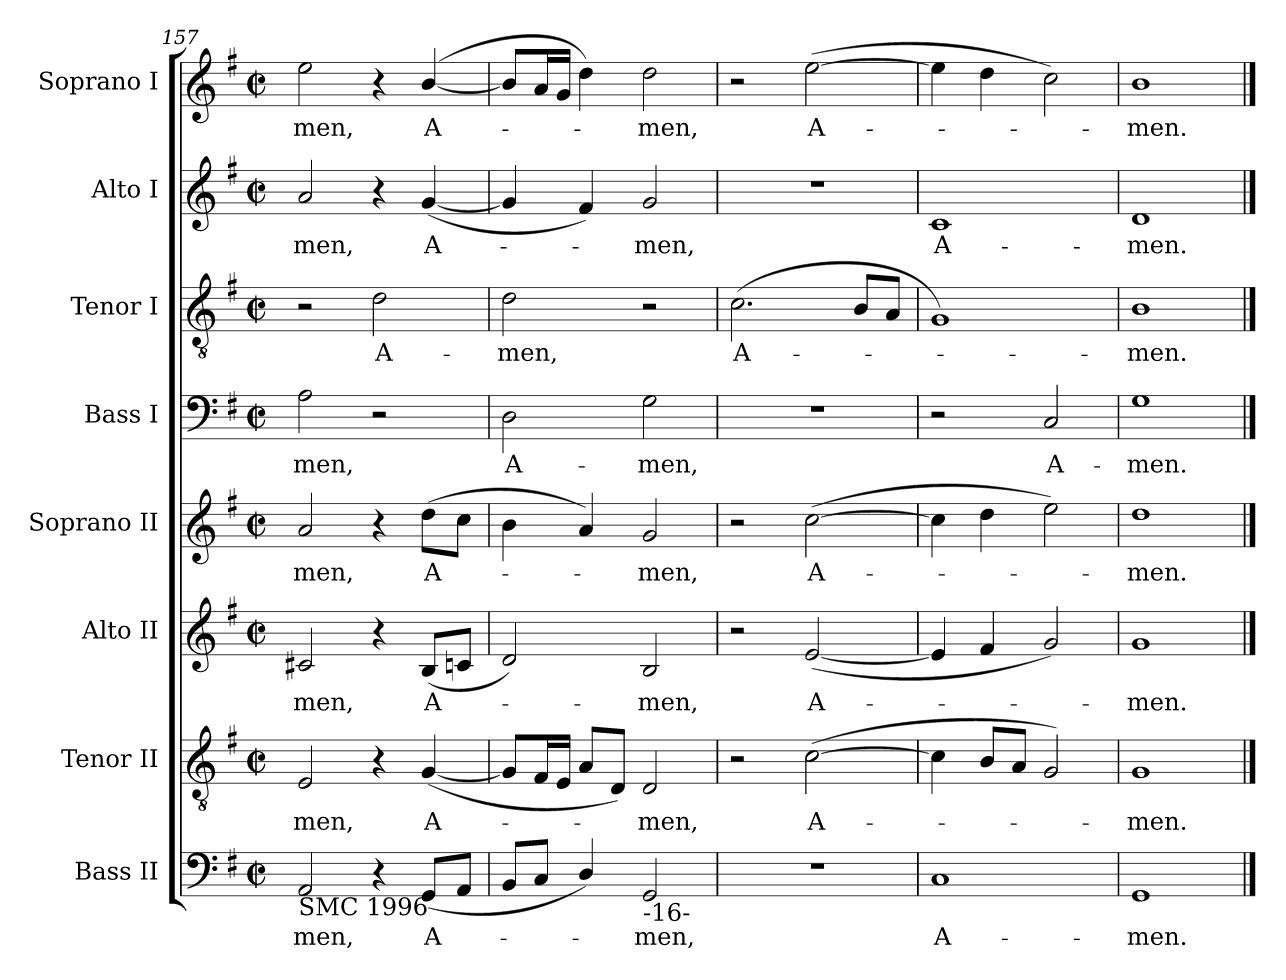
**kern	**text	**kern	**text	**kern	**text	**kern	**text	**kern	**text	**kern	**text	**kern	**text	**kern	**text
*part8	*part8	*part7	*part7	*part6	*part6	*part5	*part5	*part4	*part4	*part3	*part3	*part2	*part2	*part1	*part1
*staff8	*staff8	*staff7	*staff7	*staff6	*staff6	*staff5	*staff5	*staff4	*staff4	*staff3	*staff3	*staff2	*staff2	*staff1	*staff1
*I"Bass II	*	*I"Tenor II	*	*I"Alto II	*	*I"Soprano II	*	*I"Bass I	*	*I"Tenor I	*	*I"Alto I	*	*I"Soprano I	*
*I'B II	*	*I'T II	*	*I'A II	*	*I'S II	*	*I'B I	*	*I'T I	*	*I'A I	*	*I'S I	*
*clefF4	*	*clefGv2	*	*clefG2	*	*clefG2	*	*clefF4	*	*clefGv2	*	*clefG2	*	*clefG2	*
*k[f#]	*	*k[f#]	*	*k[f#]	*	*k[f#]	*	*k[f#]	*	*k[f#]	*	*k[f#]	*	*k[f#]	*
*G:	*	*G:	*	*G:	*	*G:	*	*G:	*	*G:	*	*G:	*	*G:	*
*M2/2	*	*M2/2	*	*M2/2	*	*M2/2	*	*M2/2	*	*M2/2	*	*M2/2	*	*M2/2	*
*met(c|)	*	*met(c|)	*	*met(c|)	*	*met(c|)	*	*met(c|)	*	*met(c|)	*	*met(c|)	*	*met(c|)	*
=157	=157	=157	=157	=157	=157	=157	=157	=157	=157	=157	=157	=157	=157	=157	=157
!LO:TX:b:t=SMC 1996	!	!	!	!	!	!	!	!	!	!	!	!	!	!	!
!	!LO:LY:b	!	!LO:LY:b	!	!LO:LY:b	!	!LO:LY:b	!	!LO:LY:b	!	!	!	!LO:LY:b	!	!LO:LY:b
2AA	men,	2E	men,	2c#X	men,	2a	men,	2A	-men,	2r	.	2a	men,	2ee	men,
!	!	!	!	!	!	!	!	!	!	!	!LO:LY:b	!	!	!	!
4r	.	4r	.	4r	.	4r	.	2r	.	2d	A-	4r	.	4r	.
!	!LO:LY:b	!	!LO:LY:b	!	!LO:LY:b	!	!LO:LY:b	!	!	!	!	!	!LO:LY:b	!	!LO:LY:b
(<8GGL	A-	(<[4G	A-	(<8BL	A-	(>8ddL	A-	.	.	.	.	(<[4g	A-	(>[4b/	A-
8AAJ	.	.	.	8cnJ	.	8ccJ	.	.	.	.	.	.	.	.	.
=158	=158	=158	=158	=158	=158	=158	=158	=158	=158	=158	=158	=158	=158	=158	=158
!	!	!	!	!	!	!	!	!	!LO:LY:b	!	!LO:LY:b	!	!	!	!
8BBL	.	8GL]	.	2d)	.	4b\	.	2D	A-	2d	-men,	4g]	.	8bL]	.
8CJ	.	16F#L	.	.	.	.	.	.	.	.	.	.	.	16aL	.
.	.	16EJJ	.	.	.	.	.	.	.	.	.	.	.	16gJJ	.
4D/)	.	8AL	.	.	.	4a)	.	.	.	.	.	4f#)	.	4dd)	.
.	.	8DJ)	.	.	.	.	.	.	.	.	.	.	.	.	.
!LO:TX:b:t=-16-	!	!	!	!	!	!	!	!	!	!	!	!	!	!	!
!	!LO:LY:b	!	!LO:LY:b	!	!LO:LY:b	!	!LO:LY:b	!	!LO:LY:b	!	!	!	!LO:LY:b	!	!LO:LY:b
2GG	men,	2D	men,	2B	men,	2g	men,	2G	-men,	2r	.	2g	men,	2dd	men,
=159	=159	=159	=159	=159	=159	=159	=159	=159	=159	=159	=159	=159	=159	=159	=159
!	!	!	!	!	!	!	!	!	!	!	!LO:LY:b	!	!	!	!
1r	.	2r	.	2r	.	2r	.	1r	.	(<2.c	A-	1r	.	2r	.
!	!	!	!LO:LY:b	!	!LO:LY:b	!	!LO:LY:b	!	!	!	!	!	!	!	!LO:LY:b
.	.	(<[2c	A-	(<[2e	A-	(>[2cc	A-	.	.	.	.	.	.	(>[2ee	A-
.	.	.	.	.	.	.	.	.	.	8BL	.	.	.	.	.
.	.	.	.	.	.	.	.	.	.	8AJ	.	.	.	.	.
=160	=160	=160	=160	=160	=160	=160	=160	=160	=160	=160	=160	=160	=160	=160	=160
!	!LO:LY:b	!	!	!	!	!	!	!	!	!	!	!	!LO:LY:b	!	!
1C	A-	4c]	.	4e]	.	4cc]	.	2r	.	1G)	.	1c	A-	4ee]	.
.	.	8BL	.	4f#	.	4dd	.	.	.	.	.	.	.	4dd	.
.	.	8AJ	.	.	.	.	.	.	.	.	.	.	.	.	.
!	!	!	!	!	!	!	!	!	!LO:LY:b	!	!	!	!	!	!
.	.	2G)	.	2g)	.	2ee)	.	2C	A-	.	.	.	.	2cc)	.
=161	=161	=161	=161	=161	=161	=161	=161	=161	=161	=161	=161	=161	=161	=161	=161
!	!LO:LY:b	!	!LO:LY:b	!	!LO:LY:b	!	!LO:LY:b	!	!LO:LY:b	!	!LO:LY:b	!	!LO:LY:b	!	!LO:LY:b
1GG	-men.	1G	men.	1g	men.	1dd	men.	1G	-men.	1B	men.	1d	-men.	1b	men.
==	==	==	==	==	==	==	==	==	==	==	==	==	==	==	==
*-	*-	*-	*-	*-	*-	*-	*-	*-	*-	*-	*-	*-	*-	*-	*-
